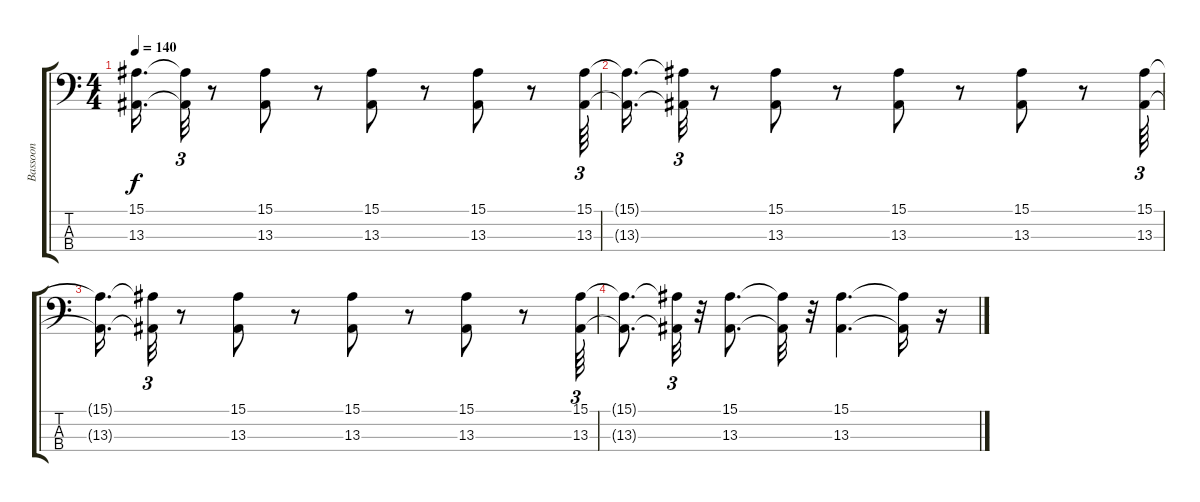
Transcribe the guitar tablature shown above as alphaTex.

\track ("Bassoon" "Bassoon") {instrument bassoon}
\staff {score tabs}
\tuning (G2 D2 A1 E1) {hide}
\ts (4 4)
\tempo 140
\clef f4
\ks c
(15.1{t} 13.3{t}).16{d dy f} (15.1{t} 13.3{t}).32{tu (3 2)} r.8 (15.1 13.3).8 r.8 (15.1 13.3).8 r.8 (15.1 13.3).8 r.8 (15.1 13.3).64{tu (3 2)} |
(15.1{t} 13.3{t}).16{d} (15.1{t} 13.3{t}).32{tu (3 2)} r.8 (15.1 13.3).8 r.8 (15.1 13.3).8 r.8 (15.1 13.3).8 r.8 (15.1 13.3).64{tu (3 2)} |
(15.1{t} 13.3{t}).16{d} (15.1{t} 13.3{t}).32{tu (3 2)} r.8 (15.1 13.3).8 r.8 (15.1 13.3).8 r.8 (15.1 13.3).8 r.8 (15.1 13.3).64{tu (3 2)} |
(15.1{t} 13.3{t}).8{d} (15.1{t} 13.3{t}).32{tu (3 2)} r.32 (15.1 13.3).8{d} (15.1{t} 13.3{t}).32 r.32 (15.1 13.3).4{d} (15.1{t} 13.3{t}).16 r.16
